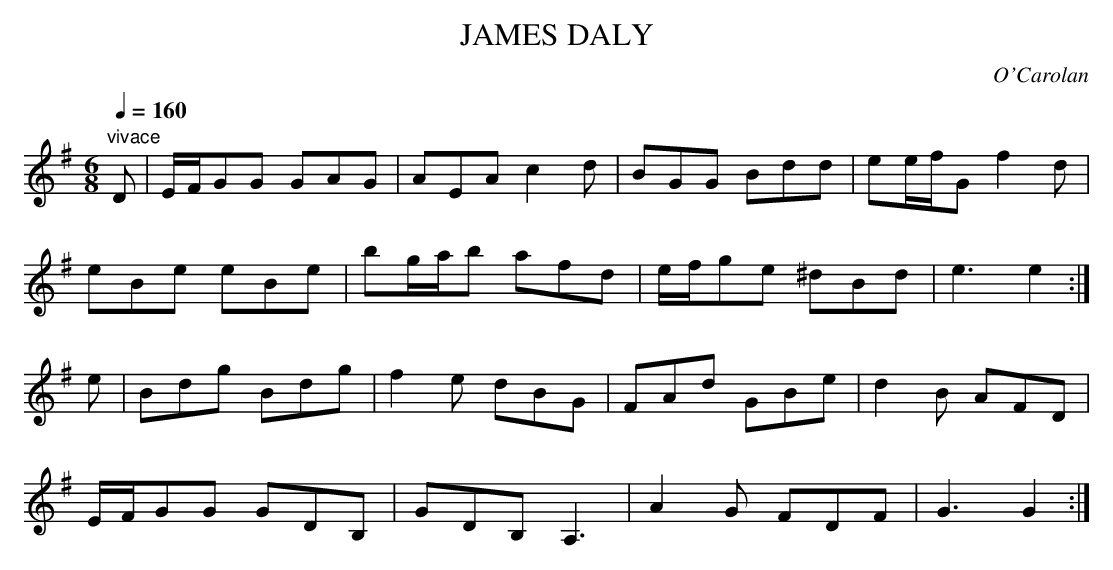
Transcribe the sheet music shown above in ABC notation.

X:1
T:JAMES DALY
C:O'Carolan
M:6/8
Q:1/4=160
L:1/8
K:Em
"vivace"
D|E/F/GG GAG|AEA c2d|BGG Bdd|ee/f/G f2d|
eBe eBe|bg/a/b afd|e/f/ge ^dBd|e3 e2 :|
e|Bdg Bdg|f2e dBG|FAd GBe|d2B AFD|
E/F/GG GDB,|GDB, A,3|A2G FDF|G3 G2 :|
